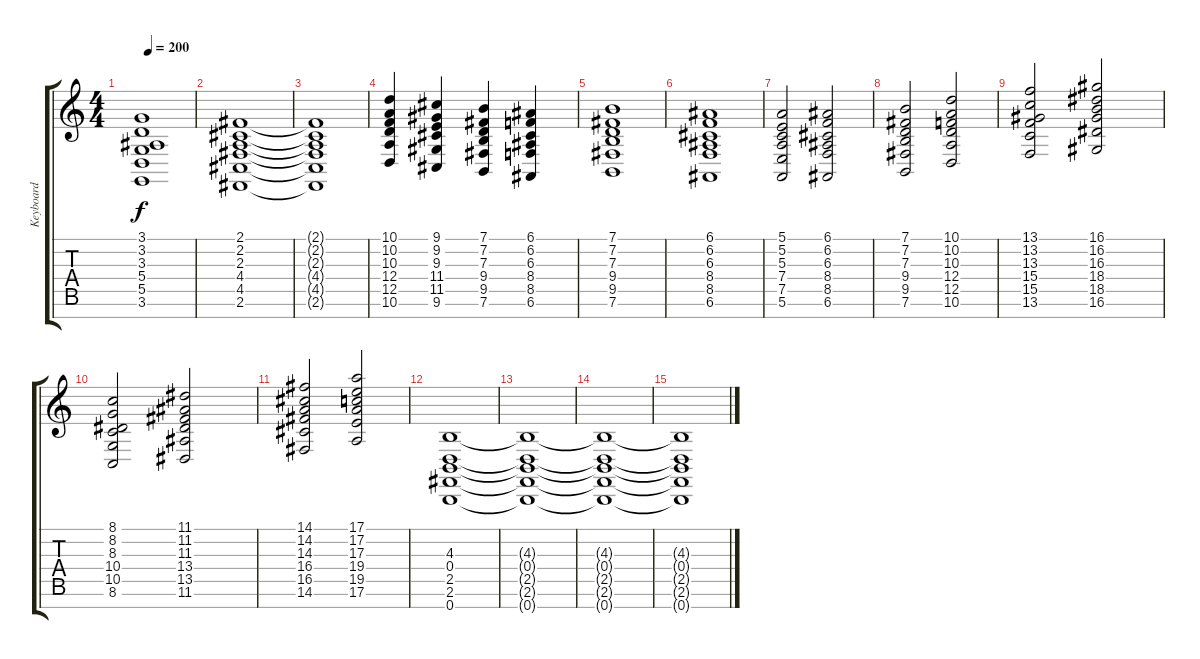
\track ("Keyboard" "Keyboard") {instrument churchorgan}
\staff {score tabs}
\tuning (E4 B3 G3 D3 A2 E2 B1) {hide}
\ts (4 4)
\tempo 200
\clef g2
\ks c
(3.1 3.2 3.3 5.4 5.5 3.6).1{dy f} |
(2.1 2.2 2.3 4.4 4.5 2.6).1 |
(2.1{t} 2.2{t} 2.3{t} 4.4{t} 4.5{t} 2.6{t}).1 |
(10.1 10.2 10.3 12.4 12.5 10.6).4 (9.1 9.2 9.3 11.4 11.5 9.6).4 (7.1 7.2 7.3 9.4 9.5 7.6).4 (6.1 6.2 6.3 8.4 8.5 6.6).4 |
(7.1 7.2 7.3 9.4 9.5 7.6).1 |
(6.1 6.2 6.3 8.4 8.5 6.6).1 |
(5.1 5.2 5.3 7.4 7.5 5.6).2 (6.1 6.2 6.3 8.4 8.5 6.6).2 |
(7.1 7.2 7.3 9.4 9.5 7.6).2 (10.1 10.2 10.3 12.4 12.5 10.6).2 |
(13.1 13.2 13.3 15.4 15.5 13.6).2 (16.1 16.2 16.3 18.4 18.5 16.6).2 |
(8.1 8.2 8.3 10.4 10.5 8.6).2 (11.1 11.2 11.3 13.4 13.5 11.6).2 |
(14.1 14.2 14.3 16.4 16.5 14.6).2 (17.1 17.2 17.3 19.4 19.5 17.6).2 |
(4.3 0.4 2.5 2.6 0.7).1 |
(4.3{t} 0.4{t} 2.5{t} 2.6{t} 0.7{t}).1 |
(4.3{t} 0.4{t} 2.5{t} 2.6{t} 0.7{t}).1 |
(4.3{t} 0.4{t} 2.5{t} 2.6{t} 0.7{t}).1
